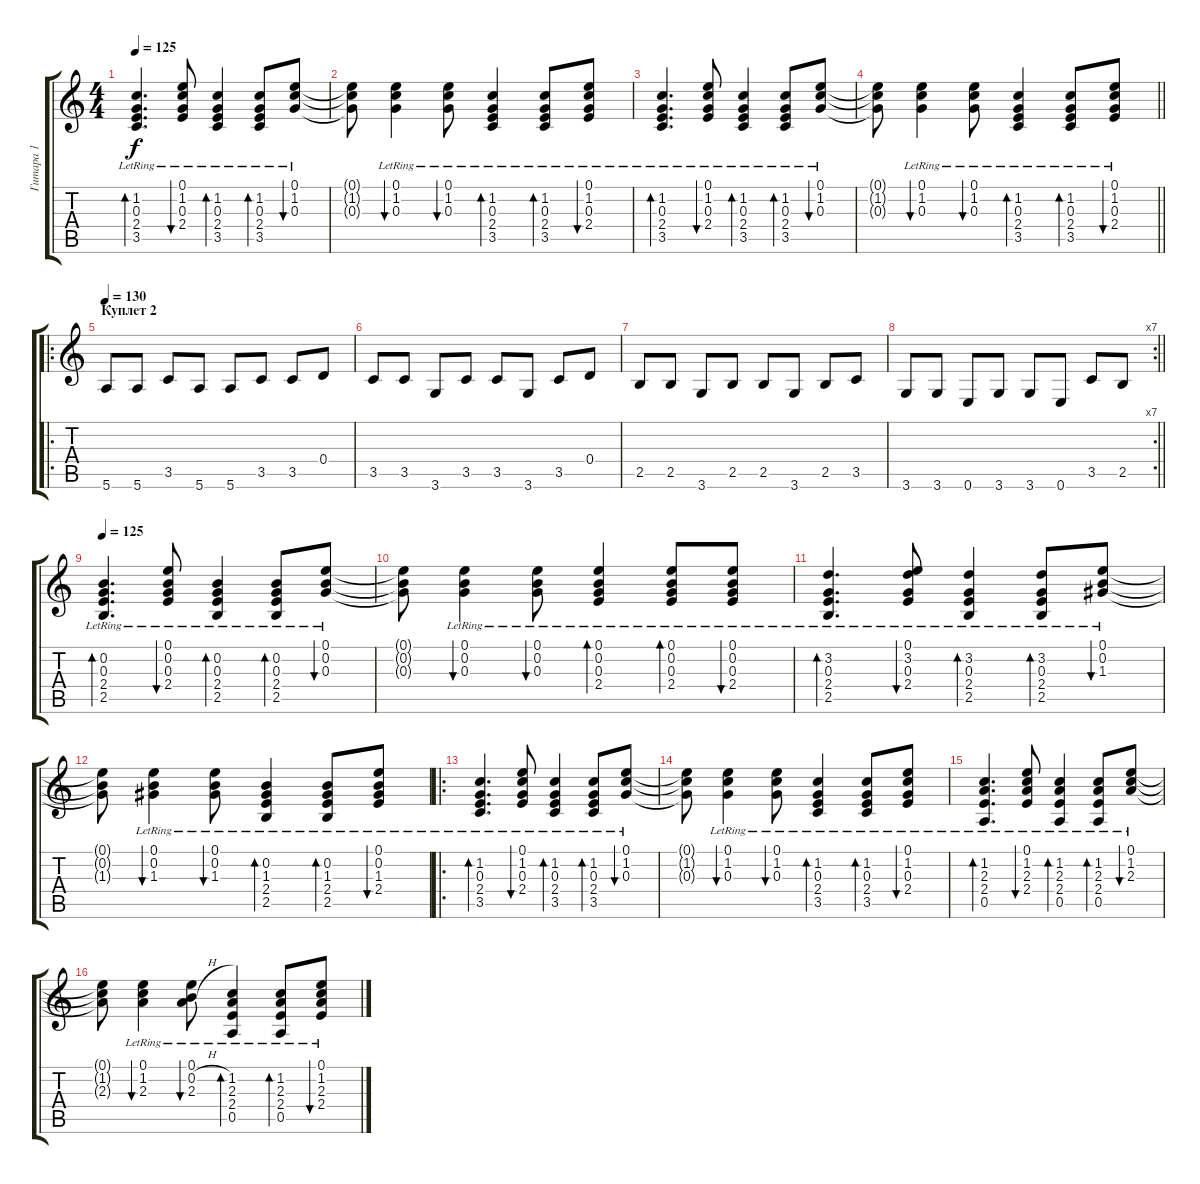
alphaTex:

\track ("Гитара 1" "Гитара 1") {instrument acousticguitarsteel}
\staff {score tabs}
\tuning (E4 B3 G3 D3 A2 E2) {hide}
\ts (4 4)
\tempo 125
\clef g2
\ks c
(1.2{lr} 0.3{lr} 2.4{lr} 3.5{lr}).4{d bd 60 dy f} (0.1{lr} 1.2{lr} 0.3{lr} 2.4{lr}).8{bu 60} (1.2{lr} 0.3{lr} 2.4{lr} 3.5{lr}).4{bd 60} (1.2{lr} 0.3{lr} 2.4{lr} 3.5{lr}).8{bd 60} (0.1{lr} 1.2{lr} 0.3{lr}).8{bu 60} |
(0.1{t} 1.2{t} 0.3{t}).8 (0.1{lr} 1.2{lr} 0.3{lr}).4{bu 60} (0.1{lr} 1.2{lr} 0.3{lr}).8{bu 60} (1.2{lr} 0.3{lr} 2.4{lr} 3.5{lr}).4{bd 60} (1.2{lr} 0.3{lr} 2.4{lr} 3.5{lr}).8{bd 60} (0.1{lr} 1.2{lr} 0.3{lr} 2.4{lr}).8{bu 60} |
(1.2{lr} 0.3{lr} 2.4{lr} 3.5{lr}).4{d bd 60} (0.1{lr} 1.2{lr} 0.3{lr} 2.4{lr}).8{bu 60} (1.2{lr} 0.3{lr} 2.4{lr} 3.5{lr}).4{bd 60} (1.2{lr} 0.3{lr} 2.4{lr} 3.5{lr}).8{bd 60} (0.1{lr} 1.2{lr} 0.3{lr}).8{bu 60} |
\barLineRight lightlight
(0.1{t} 1.2{t} 0.3{t}).8 (0.1{lr} 1.2{lr} 0.3{lr}).4{bu 60} (0.1{lr} 1.2{lr} 0.3{lr}).8{bu 60} (1.2{lr} 0.3{lr} 2.4{lr} 3.5{lr}).4{bd 60} (1.2{lr} 0.3{lr} 2.4{lr} 3.5{lr}).8{bd 60} (0.1{lr} 1.2{lr} 0.3{lr} 2.4{lr}).8{bu 60} |
\ro
\section ("" "Куплет 2")
\tempo 130
5.6.8{instrument distortionguitar} 5.6.8 3.5.8 5.6.8 5.6.8 3.5.8 3.5.8 0.4.8 |
3.5.8 3.5.8 3.6.8 3.5.8 3.5.8 3.6.8 3.5.8 0.4.8 |
2.5.8 2.5.8 3.6.8 2.5.8 2.5.8 3.6.8 2.5.8 3.5.8 |
\rc 7
\barLineRight lightlight
3.6.8 3.6.8 0.6.8 3.6.8 3.6.8 0.6.8 3.5.8 2.5.8 |
\tempo 125
(0.2{lr} 0.3{lr} 2.4{lr} 2.5{lr}).4{d bd 60 instrument acousticguitarsteel} (0.1{lr} 0.2{lr} 0.3{lr} 2.4{lr}).8{bu 60} (0.2{lr} 0.3{lr} 2.4{lr} 2.5{lr}).4{bd 60} (0.2{lr} 0.3{lr} 2.4{lr} 2.5{lr}).8{bd 60} (0.1{lr} 0.2{lr} 0.3{lr}).8{bu 60} |
(0.1{t} 0.2{t} 0.3{t}).8 (0.1{lr} 0.2{lr} 0.3{lr}).4{bu 60} (0.1{lr} 0.2{lr} 0.3{lr}).8{bu 60} (0.1{lr} 0.2{lr} 0.3{lr} 2.4{lr}).4{bd 60} (0.1{lr} 0.2{lr} 0.3{lr} 2.4{lr}).8{bd 60} (0.1{lr} 0.2{lr} 0.3{lr} 2.4{lr}).8{bu 60} |
(3.2{lr} 0.3{lr} 2.4{lr} 2.5{lr}).4{d bd 60} (0.1{lr} 3.2{lr} 0.3{lr} 2.4{lr}).8{bu 60} (3.2{lr} 0.3{lr} 2.4{lr} 2.5{lr}).4{bd 60} (3.2{lr} 0.3{lr} 2.4{lr} 2.5{lr}).8{bd 60} (0.1{lr} 0.2{lr} 1.3{lr}).8{bu 60} |
(0.1{t} 0.2{t} 1.3{t}).8 (0.1{lr} 0.2{lr} 1.3{lr}).4{bu 60} (0.1{lr} 0.2{lr} 1.3{lr}).8{bu 60} (0.2{lr} 1.3{lr} 2.4{lr} 2.5{lr}).4{bd 60} (0.2{lr} 1.3{lr} 2.4{lr} 2.5{lr}).8{bd 60} (0.1{lr} 0.2{lr} 1.3{lr} 2.4{lr}).8{bu 60} |
\ro
(1.2{lr} 0.3{lr} 2.4{lr} 3.5{lr}).4{d bd 60} (0.1{lr} 1.2{lr} 0.3{lr} 2.4{lr}).8{bu 60} (1.2{lr} 0.3{lr} 2.4{lr} 3.5{lr}).4{bd 60} (1.2{lr} 0.3{lr} 2.4{lr} 3.5{lr}).8{bd 60} (0.1{lr} 1.2{lr} 0.3{lr}).8{bu 60} |
(0.1{t} 1.2{t} 0.3{t}).8 (0.1{lr} 1.2{lr} 0.3{lr}).4{bu 60} (0.1{lr} 1.2{lr} 0.3{lr}).8{bu 60} (1.2{lr} 0.3{lr} 2.4{lr} 3.5{lr}).4{bd 60} (1.2{lr} 0.3{lr} 2.4{lr} 3.5{lr}).8{bd 60} (0.1{lr} 1.2{lr} 0.3{lr} 2.4{lr}).8{bu 60} |
(1.2{lr} 2.3{lr} 2.4{lr} 0.5{lr}).4{d bd 60} (0.1{lr} 1.2{lr} 2.3{lr} 2.4{lr}).8{bu 60} (1.2{lr} 2.3{lr} 2.4{lr} 0.5{lr}).4{bd 60} (1.2{lr} 2.3{lr} 2.4{lr} 0.5{lr}).8{bd 60} (0.1{lr} 1.2{lr} 2.3{lr}).8{bu 60} |
(0.1{t} 1.2{t} 2.3{t}).8 (0.1{lr} 1.2{lr} 2.3{lr}).4{bu 60} (0.1{lr} 0.2{h lr} 2.3{lr}).8{bu 60} (1.2{lr} 2.3{lr} 2.4{lr} 0.5{lr}).4{bd 60} (1.2{lr} 2.3{lr} 2.4{lr} 0.5{lr}).8{bd 60} (0.1{lr} 1.2{lr} 2.3{lr} 2.4{lr}).8{bu 60}
